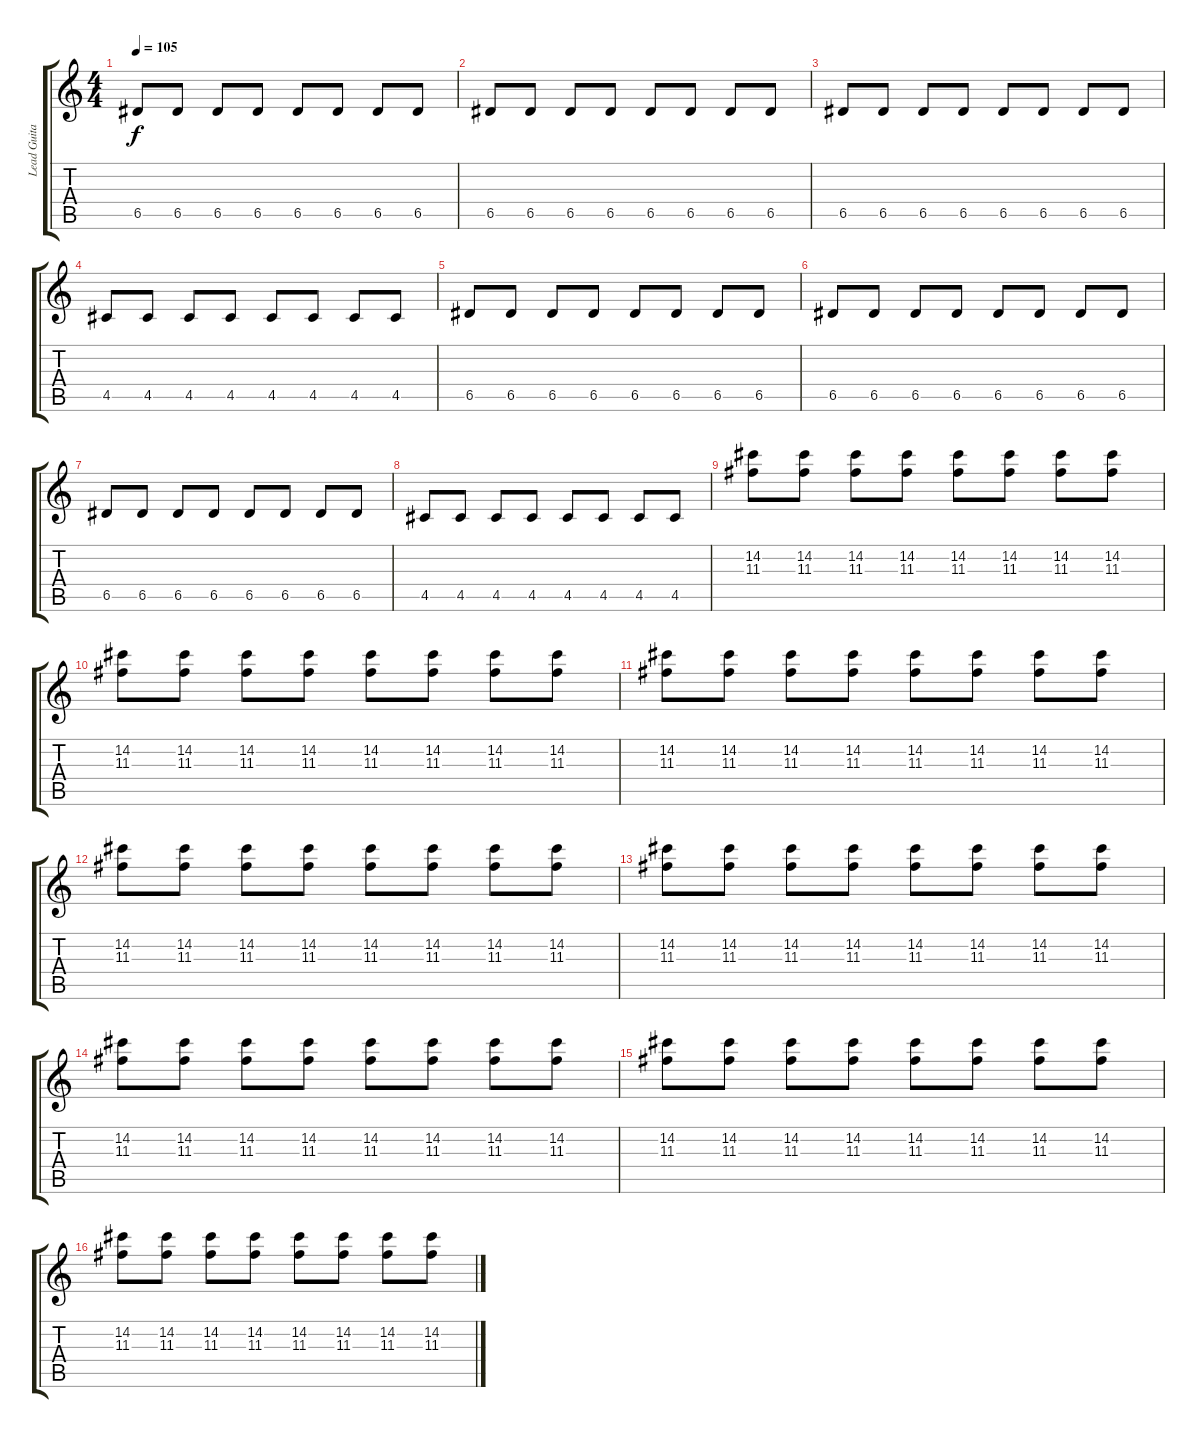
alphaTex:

\track ("Lead Guitar 2" "Lead Guita") {instrument distortionguitar}
\staff {score tabs}
\tuning (E4 B3 G3 D3 A2 E2) {hide}
\ts (4 4)
\tempo 105
\clef g2
\ks c
6.5.8{dy f instrument electricguitarjazz} 6.5.8 6.5.8 6.5.8 6.5.8 6.5.8 6.5.8 6.5.8 |
6.5.8 6.5.8 6.5.8 6.5.8 6.5.8 6.5.8 6.5.8 6.5.8 |
6.5.8 6.5.8 6.5.8 6.5.8 6.5.8 6.5.8 6.5.8 6.5.8 |
4.5.8 4.5.8 4.5.8 4.5.8 4.5.8 4.5.8 4.5.8 4.5.8 |
6.5.8 6.5.8 6.5.8 6.5.8 6.5.8 6.5.8 6.5.8 6.5.8 |
6.5.8 6.5.8 6.5.8 6.5.8 6.5.8 6.5.8 6.5.8 6.5.8 |
6.5.8 6.5.8 6.5.8 6.5.8 6.5.8 6.5.8 6.5.8 6.5.8 |
4.5.8 4.5.8 4.5.8 4.5.8 4.5.8 4.5.8 4.5.8 4.5.8 |
(14.2 11.3).8{instrument distortionguitar} (14.2 11.3).8 (14.2 11.3).8 (14.2 11.3).8 (14.2 11.3).8 (14.2 11.3).8 (14.2 11.3).8 (14.2 11.3).8 |
(14.2 11.3).8 (14.2 11.3).8 (14.2 11.3).8 (14.2 11.3).8 (14.2 11.3).8 (14.2 11.3).8 (14.2 11.3).8 (14.2 11.3).8 |
(14.2 11.3).8 (14.2 11.3).8 (14.2 11.3).8 (14.2 11.3).8 (14.2 11.3).8 (14.2 11.3).8 (14.2 11.3).8 (14.2 11.3).8 |
(14.2 11.3).8 (14.2 11.3).8 (14.2 11.3).8 (14.2 11.3).8 (14.2 11.3).8 (14.2 11.3).8 (14.2 11.3).8 (14.2 11.3).8 |
(14.2 11.3).8 (14.2 11.3).8 (14.2 11.3).8 (14.2 11.3).8 (14.2 11.3).8 (14.2 11.3).8 (14.2 11.3).8 (14.2 11.3).8 |
(14.2 11.3).8 (14.2 11.3).8 (14.2 11.3).8 (14.2 11.3).8 (14.2 11.3).8 (14.2 11.3).8 (14.2 11.3).8 (14.2 11.3).8 |
(14.2 11.3).8 (14.2 11.3).8 (14.2 11.3).8 (14.2 11.3).8 (14.2 11.3).8 (14.2 11.3).8 (14.2 11.3).8 (14.2 11.3).8 |
(14.2 11.3).8 (14.2 11.3).8 (14.2 11.3).8 (14.2 11.3).8 (14.2 11.3).8 (14.2 11.3).8 (14.2 11.3).8 (14.2 11.3).8
